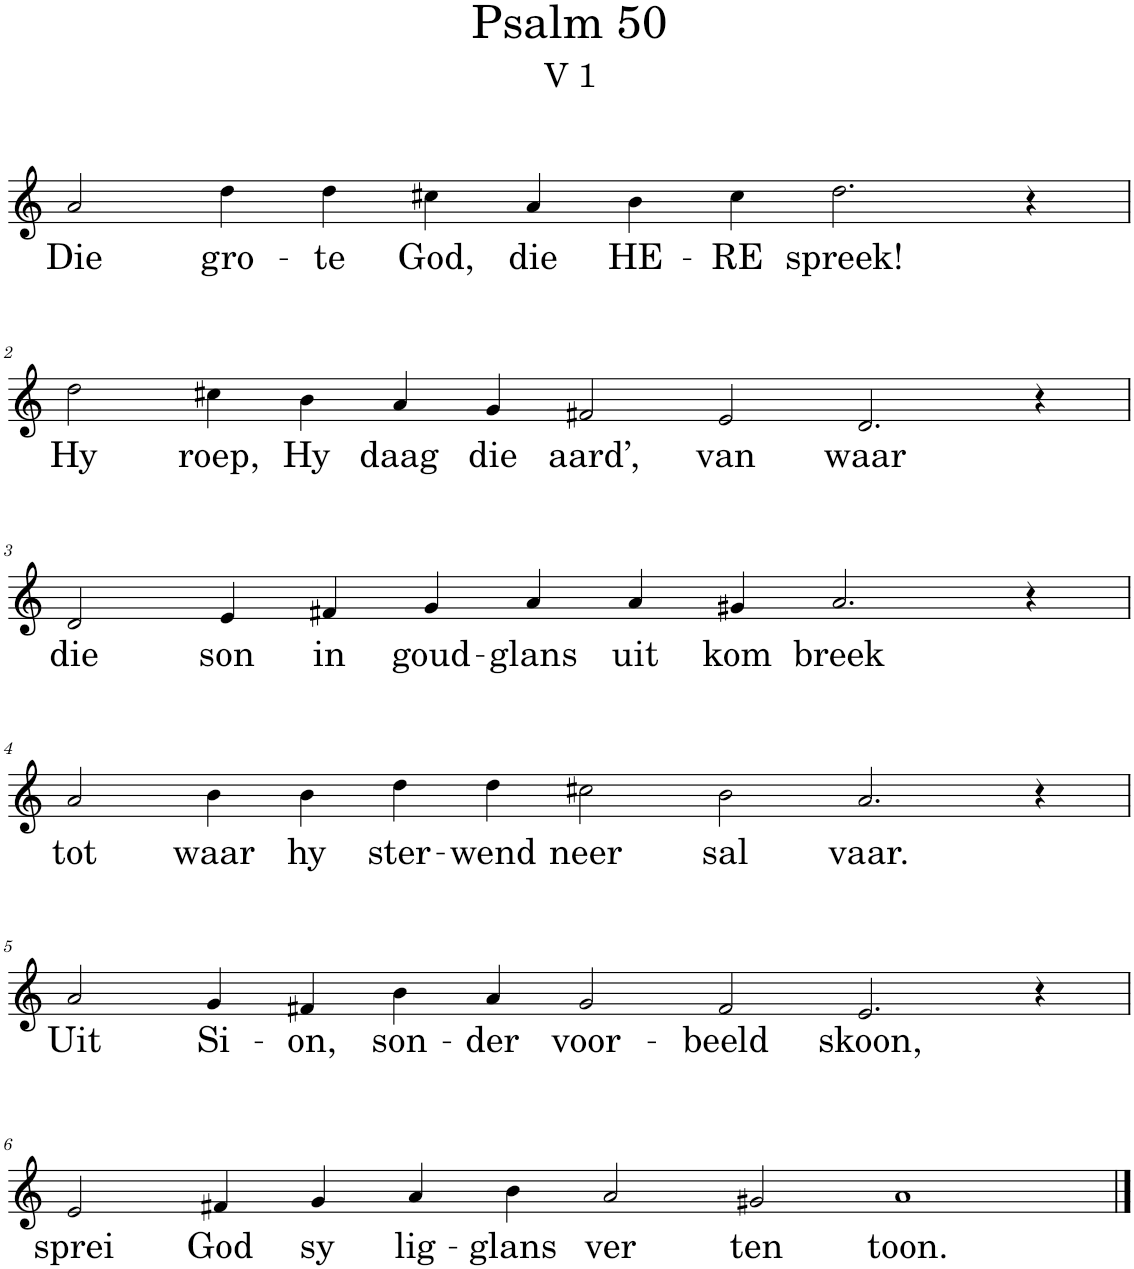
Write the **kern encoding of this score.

**kern	**text
*part1	*part1
*staff1	*staff1
*I"Pipe Organ	*
*I'Org.	*
*clefG2	*
*k[]	*
*M12/4	*
=1	=1
!	!LO:LY:b
2a/	Die
!	!LO:LY:b
4dd\	gro-
!	!LO:LY:b
4dd\	-te
!	!LO:LY:b
4cc#X\	God,
!	!LO:LY:b
4a/	die
!	!LO:LY:b
4b\	HE-
!	!LO:LY:b
4cc#\	-RE
!	!LO:LY:b
2.dd\	spreek!
4r	.
!!LO:LB:g=z
=2	=2
*M14/4	*
!	!LO:LY:b
2dd\	Hy
!	!LO:LY:b
4cc#X\	roep,
!	!LO:LY:b
4b\	Hy
!	!LO:LY:b
4a/	daag
!	!LO:LY:b
4g/	die
!	!LO:LY:b
2f#X/	aard’,
!	!LO:LY:b
2e/	van
!	!LO:LY:b
2.d/	waar
4r	.
!!LO:LB:g=z
=3	=3
*M12/4	*
!	!LO:LY:b
2d/	die
!	!LO:LY:b
4e/	son
!	!LO:LY:b
4f#X/	in
!	!LO:LY:b
4g/	goud-
!	!LO:LY:b
4a/	-glans
!	!LO:LY:b
4a/	uit
!	!LO:LY:b
4g#X/	kom
!	!LO:LY:b
2.a/	breek
4r	.
!!LO:LB:g=z
=4	=4
*M14/4	*
!	!LO:LY:b
2a/	tot
!	!LO:LY:b
4b\	waar
!	!LO:LY:b
4b\	hy
!	!LO:LY:b
4dd\	ster-
!	!LO:LY:b
4dd\	-wend
!	!LO:LY:b
2cc#X\	neer
!	!LO:LY:b
2b\	sal
!	!LO:LY:b
2.a/	vaar.
4r	.
!!LO:LB:g=z
=5	=5
!	!LO:LY:b
2a/	Uit
!	!LO:LY:b
4g/	Si-
!	!LO:LY:b
4f#X/	-on,
!	!LO:LY:b
4b\	son-
!	!LO:LY:b
4a/	-der
!	!LO:LY:b
2g/	voor-
!	!LO:LY:b
2f#/	-beeld
!	!LO:LY:b
2.e/	skoon,
4r	.
!!LO:LB:g=z
=6	=6
!	!LO:LY:b
2e/	sprei
!	!LO:LY:b
4f#X/	God
!	!LO:LY:b
4g/	sy
!	!LO:LY:b
4a/	lig-
!	!LO:LY:b
4b\	-glans
!	!LO:LY:b
2a/	ver
!	!LO:LY:b
2g#X/	ten
!	!LO:LY:b
1a	toon.
==	==
*-	*-
